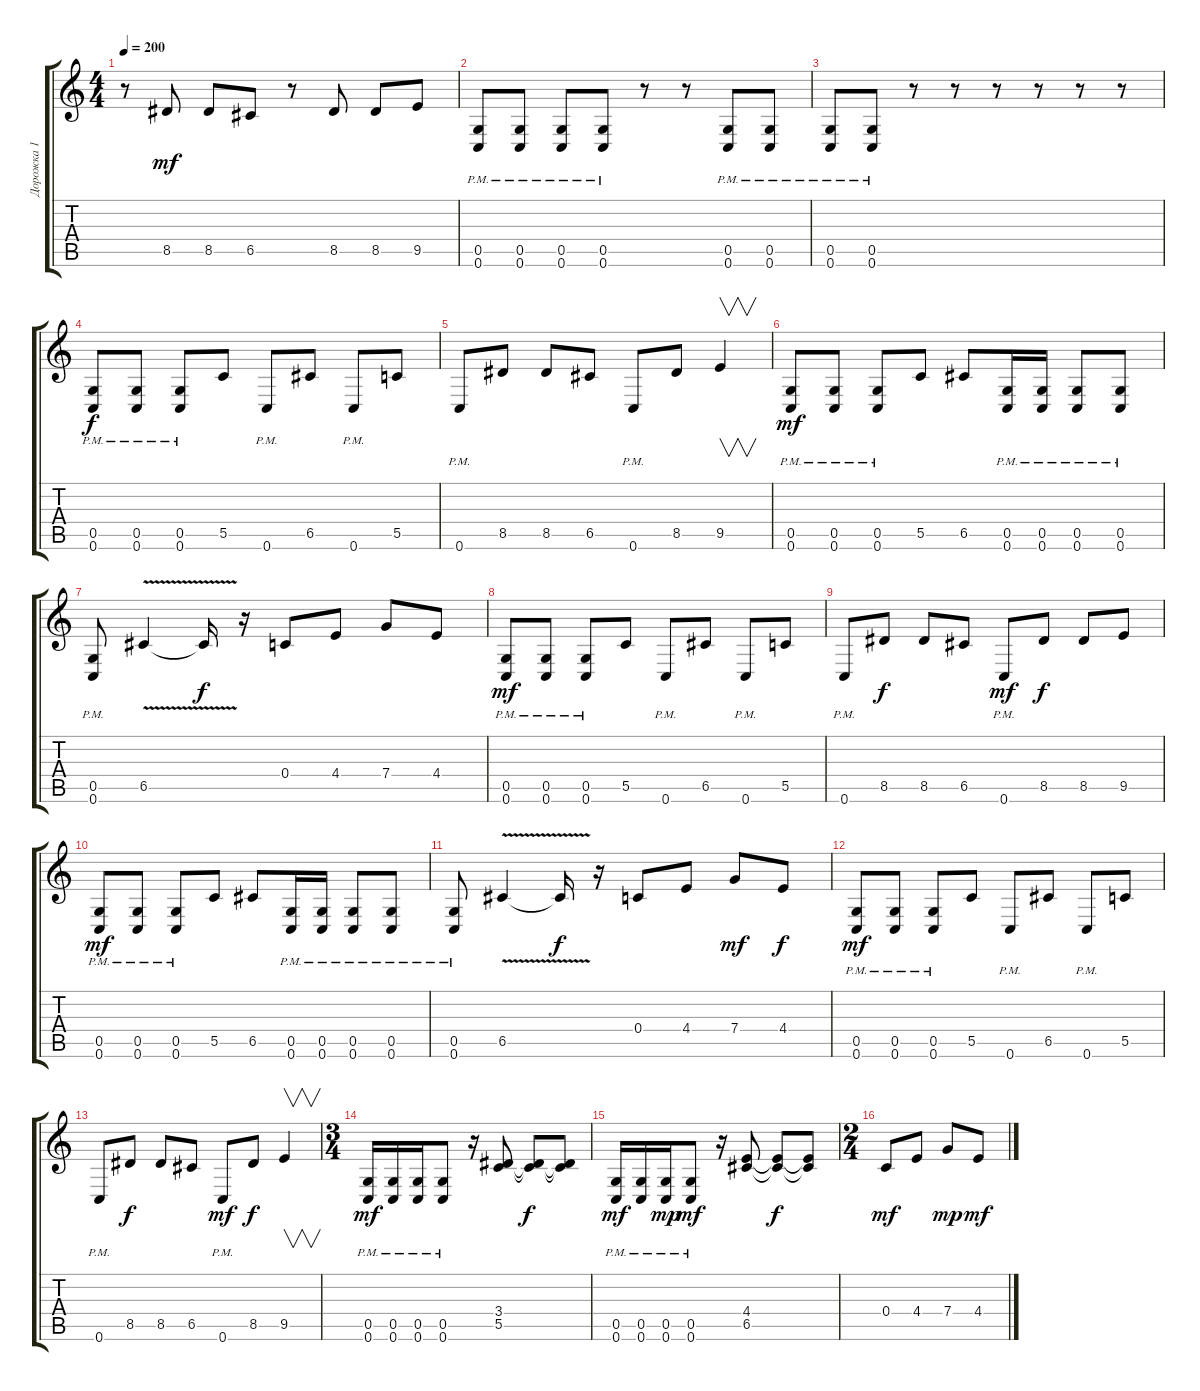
\track ("Дорожка 1" "Дорожка 1") {instrument overdrivenguitar}
\staff {score tabs}
\tuning (D4 A3 F3 C3 G2 C2) {hide}
\ts (4 4)
\tempo 200
\clef g2
\ks c
r.8{dy mf} 8.5.8 8.5.8 6.5.8 r.8 8.5.8 8.5.8 9.5.8 |
(0.5{pm} 0.6{pm}).8 (0.5{pm} 0.6{pm}).8 (0.5{pm} 0.6{pm}).8 (0.5{pm} 0.6{pm}).8 r.8 r.8 (0.5{pm} 0.6{pm}).8 (0.5{pm} 0.6{pm}).8 |
(0.5{pm} 0.6{pm}).8 (0.5{pm} 0.6{pm}).8 r.8 r.8 r.8 r.8 r.8 r.8 |
(0.5{pm} 0.6{pm}).8{dy f} (0.5{pm} 0.6{pm}).8 (0.5{pm} 0.6{pm}).8 5.5.8 0.6{pm}.8 6.5.8 0.6{pm}.8 5.5.8 |
0.6{pm}.8 8.5.8 8.5.8 6.5.8 0.6{pm}.8 8.5.8 9.5.4{v} |
(0.5{pm} 0.6{pm}).8{dy mf} (0.5{pm} 0.6{pm}).8 (0.5{pm} 0.6{pm}).8 5.5.8 6.5.8 (0.5{pm} 0.6{pm}).16 (0.5{pm} 0.6{pm}).16 (0.5{pm} 0.6{pm}).8 (0.5{pm} 0.6{pm}).8 |
(0.5{pm} 0.6{pm}).8 6.5{v}.4 6.5{t}.16{dy f} r.16 0.4.8 4.4.8 7.4.8 4.4.8 |
(0.5{pm} 0.6{pm}).8{dy mf} (0.5{pm} 0.6{pm}).8 (0.5{pm} 0.6{pm}).8 5.5.8 0.6{pm}.8 6.5.8 0.6{pm}.8 5.5.8 |
0.6{pm}.8 8.5.8{dy f} 8.5.8 6.5.8 0.6{pm}.8{dy mf} 8.5.8{dy f} 8.5.8 9.5.8 |
(0.5{pm} 0.6{pm}).8{dy mf} (0.5{pm} 0.6{pm}).8 (0.5{pm} 0.6{pm}).8 5.5.8 6.5.8 (0.5{pm} 0.6{pm}).16 (0.5{pm} 0.6{pm}).16 (0.5{pm} 0.6{pm}).8 (0.5{pm} 0.6{pm}).8 |
(0.5{pm} 0.6{pm}).8 6.5{v}.4 6.5{t}.16{dy f} r.16 0.4.8 4.4.8 7.4.8{dy mf} 4.4.8{dy f} |
(0.5{pm} 0.6{pm}).8{dy mf} (0.5{pm} 0.6{pm}).8 (0.5{pm} 0.6{pm}).8 5.5.8 0.6{pm}.8 6.5.8 0.6{pm}.8 5.5.8 |
0.6{pm}.8 8.5.8{dy f} 8.5.8 6.5.8 0.6{pm}.8{dy mf} 8.5.8{dy f} 9.5.4{v} |
\ts (3 4)
(0.5{pm} 0.6{pm}).16{dy mf} (0.5{pm} 0.6{pm}).16 (0.5{pm} 0.6{pm}).16 (0.5{pm} 0.6{pm}).8 r.16 (3.4 5.5).8 (3.4{t} 5.5{t}).8{dy f} (3.4{t} 5.5{t}).8 |
(0.5{pm} 0.6{pm}).16{dy mf} (0.5{pm} 0.6{pm}).16 (0.5{pm} 0.6{pm}).16{dy mp} (0.5{pm} 0.6{pm}).8{dy mf} r.16 (4.4 6.5).8 (4.4{t} 6.5{t}).8{dy f} (4.4{t} 6.5{t}).8 |
\ts (2 4)
0.4.8{dy mf} 4.4.8 7.4.8{dy mp} 4.4.8{dy mf}
